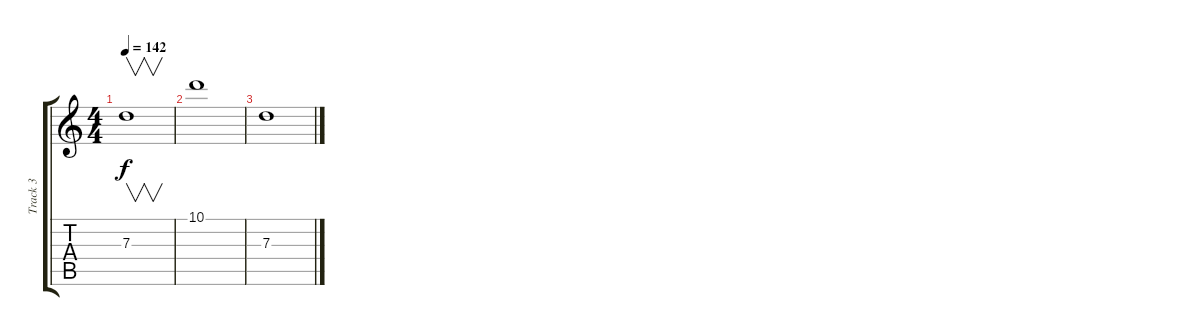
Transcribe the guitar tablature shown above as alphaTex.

\track ("Track 3" "Track 3") {instrument distortionguitar}
\staff {score tabs}
\tuning (E4 B3 G3 D3 A2 E2) {hide}
\ts (4 4)
\tempo 142
\clef g2
\ks c
7.3.1{v dy f} |
10.1.1 |
7.3.1
